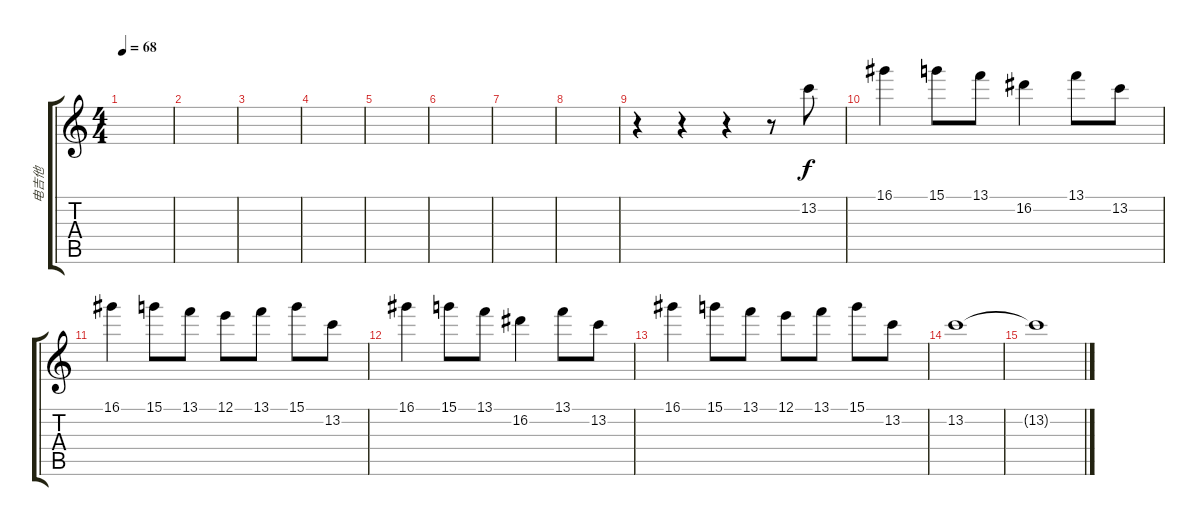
\track ("电吉他 " "电吉他 ") {instrument overdrivenguitar}
\staff {score tabs}
\tuning (E4 B3 G3 D3 A2 E2) {hide}
\ts (4 4)
\tempo 68
\clef g2
\ks c
|
|
|
|
|
|
|
|
r.4 r.4 r.4 r.8 13.2.8 |
16.1.4 15.1.8 13.1.8 16.2.4 13.1.8 13.2.8 |
16.1.4 15.1.8 13.1.8 12.1.8 13.1.8 15.1.8 13.2.8 |
16.1.4 15.1.8 13.1.8 16.2.4 13.1.8 13.2.8 |
16.1.4 15.1.8 13.1.8 12.1.8 13.1.8 15.1.8 13.2.8 |
13.2.1 |
13.2{t}.1
